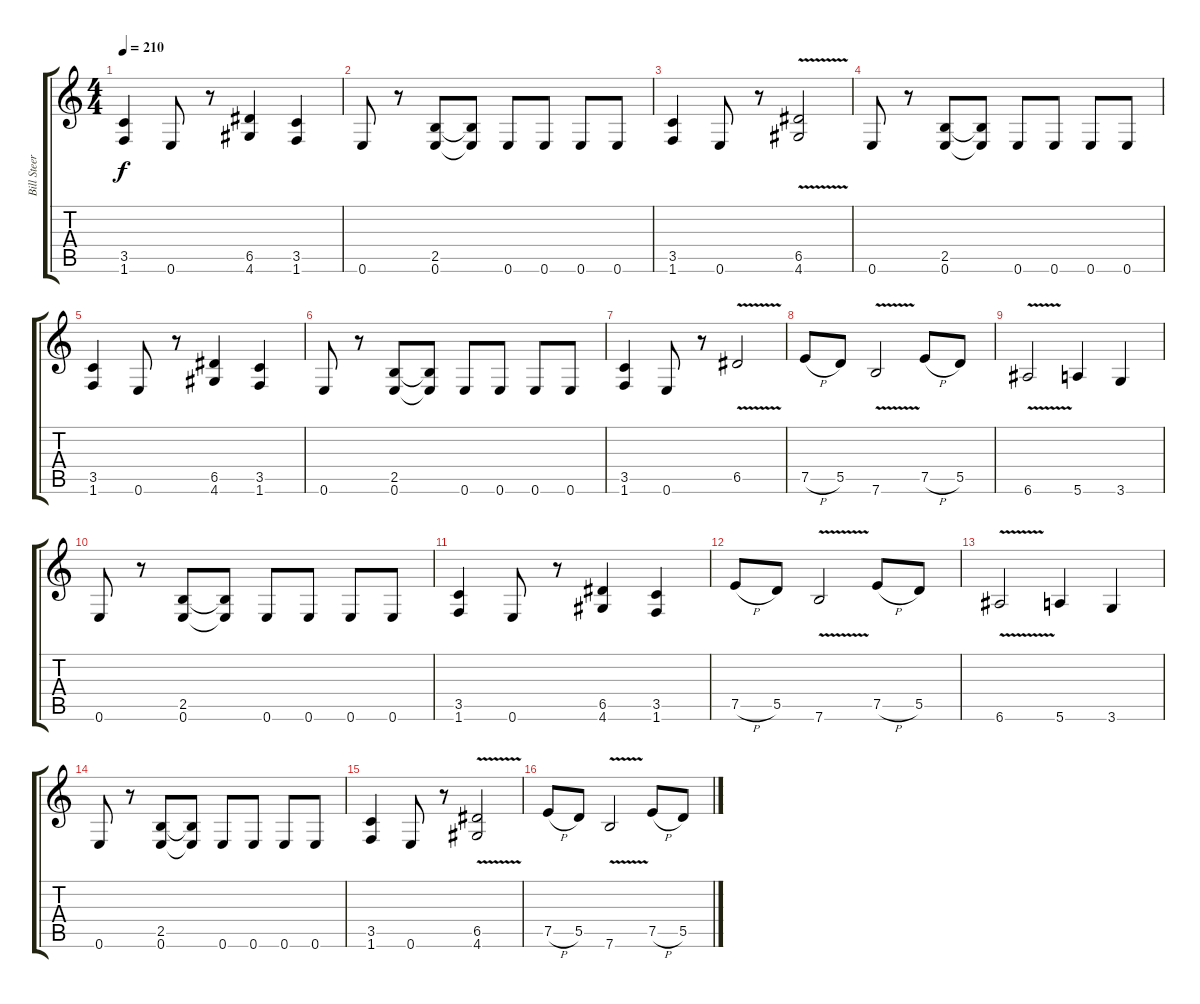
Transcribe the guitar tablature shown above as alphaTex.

\track ("Bill Steer" "Bill Steer") {instrument distortionguitar}
\staff {score tabs}
\tuning (E4 B3 G3 D3 A2 E2) {hide}
\ts (4 4)
\tempo 210
\clef g2
\ks c
(3.5 1.6).4{dy f} 0.6.8 r.8 (6.5 4.6).4 (3.5 1.6).4 |
0.6.8 r.8 (2.5 0.6).8 (2.5{t} 0.6{t}).8 0.6.8 0.6.8 0.6.8 0.6.8 |
(3.5 1.6).4 0.6.8 r.8 (6.5{v} 4.6{v}).2 |
0.6.8 r.8 (2.5 0.6).8 (2.5{t} 0.6{t}).8 0.6.8 0.6.8 0.6.8 0.6.8 |
(3.5 1.6).4 0.6.8 r.8 (6.5 4.6).4 (3.5 1.6).4 |
0.6.8 r.8 (2.5 0.6).8 (2.5{t} 0.6{t}).8 0.6.8 0.6.8 0.6.8 0.6.8 |
(3.5 1.6).4 0.6.8 r.8 6.5{v}.2 |
7.5{h}.8 5.5.8 7.6{v}.2 7.5{h}.8 5.5.8 |
6.6{v}.2 5.6.4 3.6.4 |
0.6.8 r.8 (2.5 0.6).8 (2.5{t} 0.6{t}).8 0.6.8 0.6.8 0.6.8 0.6.8 |
(3.5 1.6).4 0.6.8 r.8 (6.5 4.6).4 (3.5 1.6).4 |
7.5{h}.8 5.5.8 7.6{v}.2 7.5{h}.8 5.5.8 |
6.6{v}.2 5.6.4 3.6.4 |
0.6.8 r.8 (2.5 0.6).8 (2.5{t} 0.6{t}).8 0.6.8 0.6.8 0.6.8 0.6.8 |
(3.5 1.6).4 0.6.8 r.8 (6.5{v} 4.6{v}).2 |
7.5{h}.8 5.5.8 7.6{v}.2 7.5{h}.8 5.5.8
